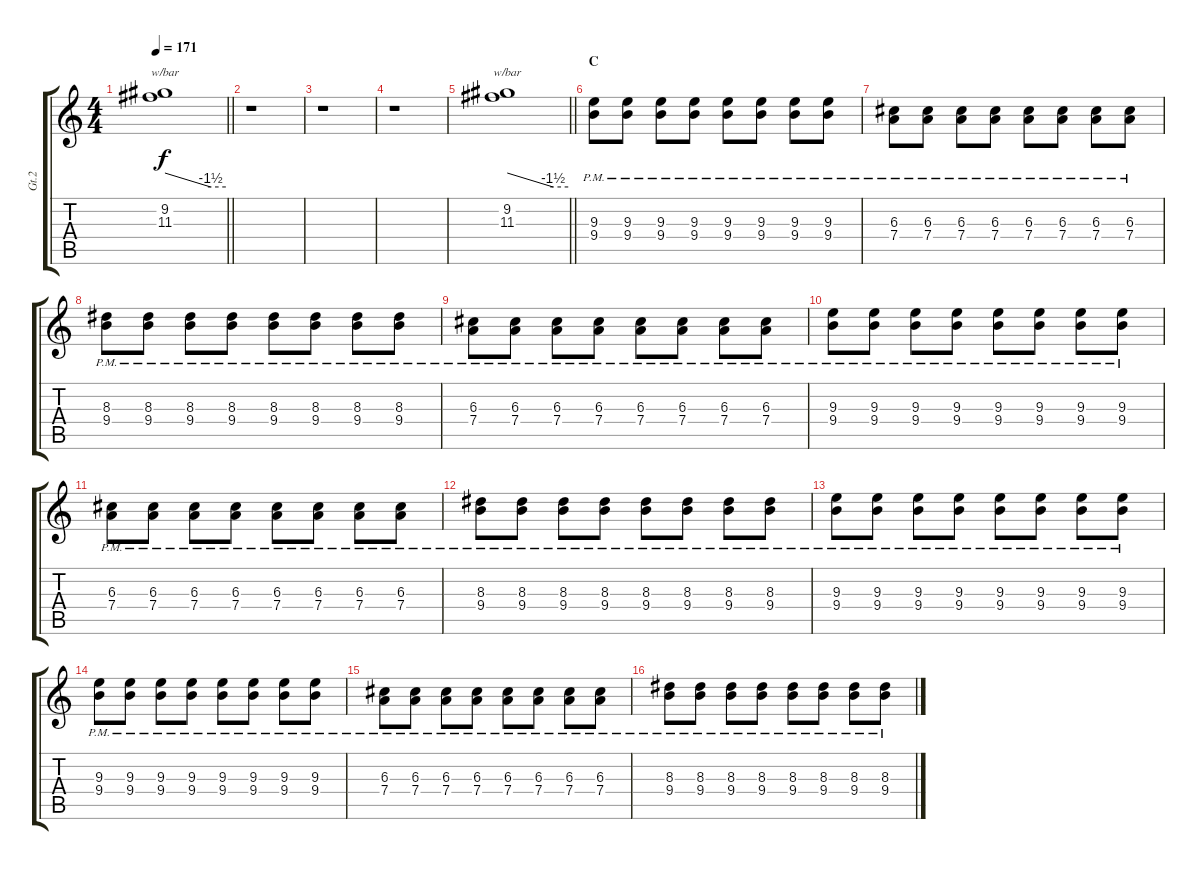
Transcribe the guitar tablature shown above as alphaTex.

\track ("Gt.2" "Gt.2") {instrument overdrivenguitar}
\staff {score tabs}
\tuning (E4 B3 G3 D3 A2 E2) {hide}
\ts (4 4)
\tempo 171
\clef g2
\barLineRight lightlight
\ks c
(9.2 11.3).1{tbe (custom default 0 0 45 -6 60 -6) dy f} |
r.1 |
r.1 |
r.1 |
\barLineRight lightlight
(9.2 11.3).1{tbe (custom default 0 0 45 -6 60 -6)} |
\section ("" "C")
(9.3{pm} 9.4{pm}).8 (9.3{pm} 9.4{pm}).8 (9.3{pm} 9.4{pm}).8 (9.3{pm} 9.4{pm}).8 (9.3{pm} 9.4{pm}).8 (9.3{pm} 9.4{pm}).8 (9.3{pm} 9.4{pm}).8 (9.3{pm} 9.4{pm}).8 |
(6.3{pm} 7.4{pm}).8 (6.3{pm} 7.4{pm}).8 (6.3{pm} 7.4{pm}).8 (6.3{pm} 7.4{pm}).8 (6.3{pm} 7.4{pm}).8 (6.3{pm} 7.4{pm}).8 (6.3{pm} 7.4{pm}).8 (6.3{pm} 7.4{pm}).8 |
(8.3{pm} 9.4{pm}).8 (8.3{pm} 9.4{pm}).8 (8.3{pm} 9.4{pm}).8 (8.3{pm} 9.4{pm}).8 (8.3{pm} 9.4{pm}).8 (8.3{pm} 9.4{pm}).8 (8.3{pm} 9.4{pm}).8 (8.3{pm} 9.4{pm}).8 |
(6.3{pm} 7.4{pm}).8 (6.3{pm} 7.4{pm}).8 (6.3{pm} 7.4{pm}).8 (6.3{pm} 7.4{pm}).8 (6.3{pm} 7.4{pm}).8 (6.3{pm} 7.4{pm}).8 (6.3{pm} 7.4{pm}).8 (6.3{pm} 7.4{pm}).8 |
(9.3{pm} 9.4{pm}).8 (9.3{pm} 9.4{pm}).8 (9.3{pm} 9.4{pm}).8 (9.3{pm} 9.4{pm}).8 (9.3{pm} 9.4{pm}).8 (9.3{pm} 9.4{pm}).8 (9.3{pm} 9.4{pm}).8 (9.3{pm} 9.4{pm}).8 |
(6.3{pm} 7.4{pm}).8 (6.3{pm} 7.4{pm}).8 (6.3{pm} 7.4{pm}).8 (6.3{pm} 7.4{pm}).8 (6.3{pm} 7.4{pm}).8 (6.3{pm} 7.4{pm}).8 (6.3{pm} 7.4{pm}).8 (6.3{pm} 7.4{pm}).8 |
(8.3{pm} 9.4{pm}).8 (8.3{pm} 9.4{pm}).8 (8.3{pm} 9.4{pm}).8 (8.3{pm} 9.4{pm}).8 (8.3{pm} 9.4{pm}).8 (8.3{pm} 9.4{pm}).8 (8.3{pm} 9.4{pm}).8 (8.3{pm} 9.4{pm}).8 |
(9.3{pm} 9.4{pm}).8 (9.3{pm} 9.4{pm}).8 (9.3{pm} 9.4{pm}).8 (9.3{pm} 9.4{pm}).8 (9.3 9.4{pm}).8 (9.3{pm} 9.4{pm}).8 (9.3{pm} 9.4{pm}).8 (9.3{pm} 9.4{pm}).8 |
(9.3{pm} 9.4{pm}).8 (9.3{pm} 9.4{pm}).8 (9.3{pm} 9.4{pm}).8 (9.3{pm} 9.4{pm}).8 (9.3{pm} 9.4{pm}).8 (9.3{pm} 9.4{pm}).8 (9.3{pm} 9.4{pm}).8 (9.3{pm} 9.4{pm}).8 |
(6.3{pm} 7.4{pm}).8 (6.3{pm} 7.4{pm}).8 (6.3{pm} 7.4{pm}).8 (6.3{pm} 7.4{pm}).8 (6.3{pm} 7.4{pm}).8 (6.3{pm} 7.4{pm}).8 (6.3{pm} 7.4{pm}).8 (6.3{pm} 7.4{pm}).8 |
(8.3{pm} 9.4{pm}).8 (8.3{pm} 9.4{pm}).8 (8.3{pm} 9.4{pm}).8 (8.3{pm} 9.4{pm}).8 (8.3{pm} 9.4{pm}).8 (8.3{pm} 9.4{pm}).8 (8.3{pm} 9.4{pm}).8 (8.3{pm} 9.4{pm}).8
